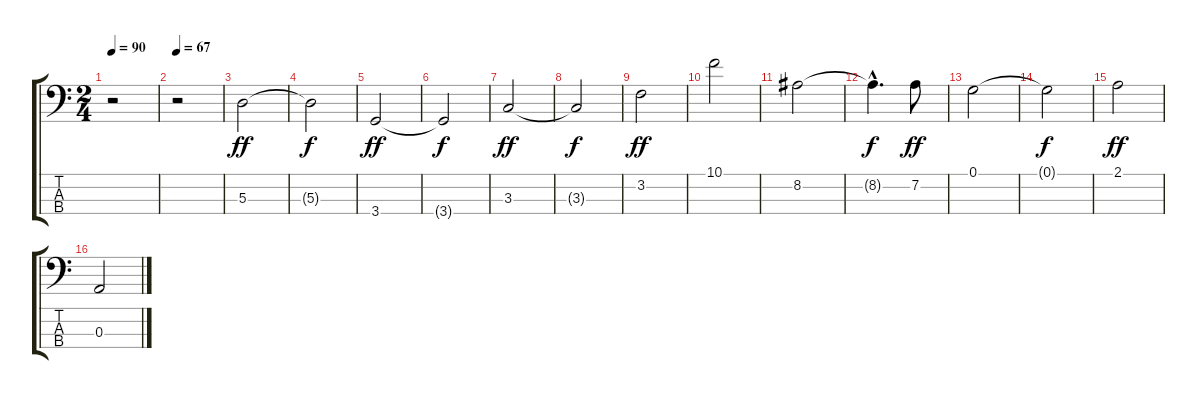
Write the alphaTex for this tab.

\track "" {instrument fretlessbass}
\staff {score tabs}
\tuning (G2 D2 A1 E1) {hide}
\ts (2 4)
\tempo 90
\clef f4
\ks c
r.2{dy ff instrument fretlessbass} |
\tempo 67
r.2 |
5.3.2 |
5.3{t}.2{dy f} |
3.4.2{dy ff} |
3.4{t}.2{dy f} |
3.3.2{dy ff} |
3.3{t}.2{dy f} |
3.2.2{dy ff} |
10.1.2 |
8.2.2 |
8.2{hac t}.4{d dy f} 7.2.8{dy ff} |
0.1.2 |
0.1{t}.2{dy f} |
2.1.2{dy ff} |
0.3.2
